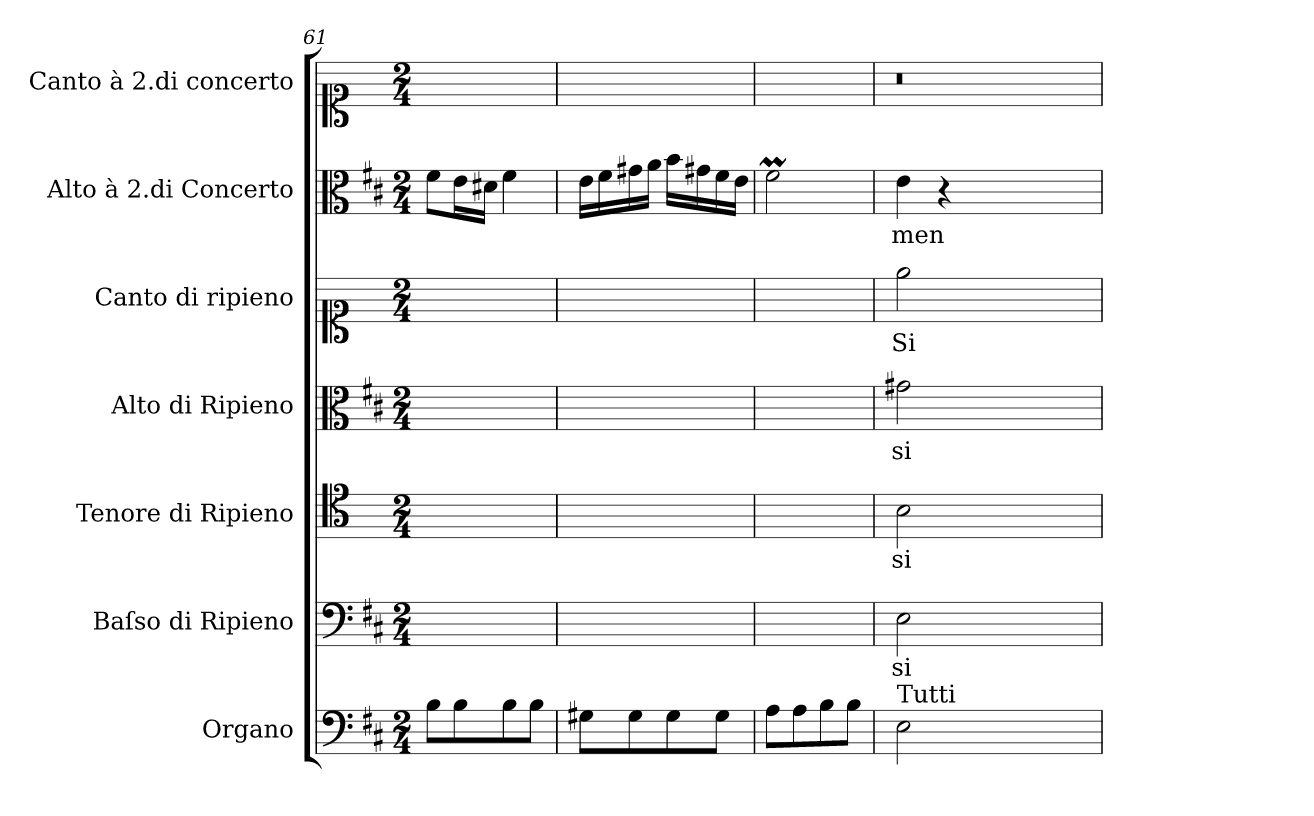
**kern	**kern	**text	**kern	**text	**kern	**text	**kern	**text	**kern	**text	**kern
*part7	*part6	*part6	*part5	*part5	*part4	*part4	*part3	*part3	*part2	*part2	*part1
*staff7	*staff6	*staff6	*staff5	*staff5	*staff4	*staff4	*staff3	*staff3	*staff2	*staff2	*staff1
*I"Organo	*I"Baſso di Ripieno	*	*I"Tenore di Ripieno	*	*I"Alto di Ripieno	*	*I"Canto di ripieno	*	*I"Alto à 2.di Concerto	*	*I"Canto à 2.di concerto
*I'org	*I'B rip	*	*I'T rip	*	*I'A rip	*	*	*	*I'A conc	*	*
*clefF4	*clefF4	*	*clefC4	*	*clefC3	*	*clefC1	*	*clefC3	*	*clefC1
*k[f#c#]	*k[f#c#]	*	*k[]	*	*k[f#c#]	*	*k[]	*	*k[f#c#]	*	*k[]
*M2/4	*M2/4	*	*M2/4	*	*M2/4	*	*M2/4	*	*M2/4	*	*M2/4
=61	=61	=61	=61	=61	=61	=61	=61	=61	=61	=61	=61
8B\L	2ryy	.	2ryy	.	2ryy	.	2ryy	.	8f#\L	.	2ryy
8B\	.	.	.	.	.	.	.	.	16eL	.	.
.	.	.	.	.	.	.	.	.	16d#XJJ	.	.
8B\	.	.	.	.	.	.	.	.	4f#\	.	.
8B\J	.	.	.	.	.	.	.	.	.	.	.
=62	=62	=62	=62	=62	=62	=62	=62	=62	=62	=62	=62
8G#X\L	2ryy	.	2ryy	.	2ryy	.	2ryy	.	16e\LL	.	2ryy
.	.	.	.	.	.	.	.	.	16f#\	.	.
8G#\	.	.	.	.	.	.	.	.	16g#X\	.	.
.	.	.	.	.	.	.	.	.	16a\JJ	.	.
8G#\	.	.	.	.	.	.	.	.	16b\LL	.	.
.	.	.	.	.	.	.	.	.	16g#X\	.	.
8G#\J	.	.	.	.	.	.	.	.	16f#\	.	.
.	.	.	.	.	.	.	.	.	16e\JJ	.	.
=63	=63	=63	=63	=63	=63	=63	=63	=63	=63	=63	=63
8A\L	2ryy	.	2ryy	.	2ryy	.	2ryy	.	2f#m\	.	2ryy
8A\	.	.	.	.	.	.	.	.	.	.	.
8B\	.	.	.	.	.	.	.	.	.	.	.
8B\J	.	.	.	.	.	.	.	.	.	.	.
=64	=64	=64	=64	=64	=64	=64	=64	=64	=64	=64	=64
!LO:TX:a:t=Tutti	!	!	!	!	!	!	!	!	!	!	!
2E\	2E\	si-	2B\	si-	2g#X\	si-	2ee\	Si-	4e\	-men	0r
.	.	.	.	.	.	.	.	.	4r	.	.
1.ryy	1.ryy	.	1.ryy	.	1.ryy	.	1.ryy	.	1.ryy	.	.
=	=	=	=	=	=	=	=	=	=	=	=
*-	*-	*-	*-	*-	*-	*-	*-	*-	*-	*-	*-
